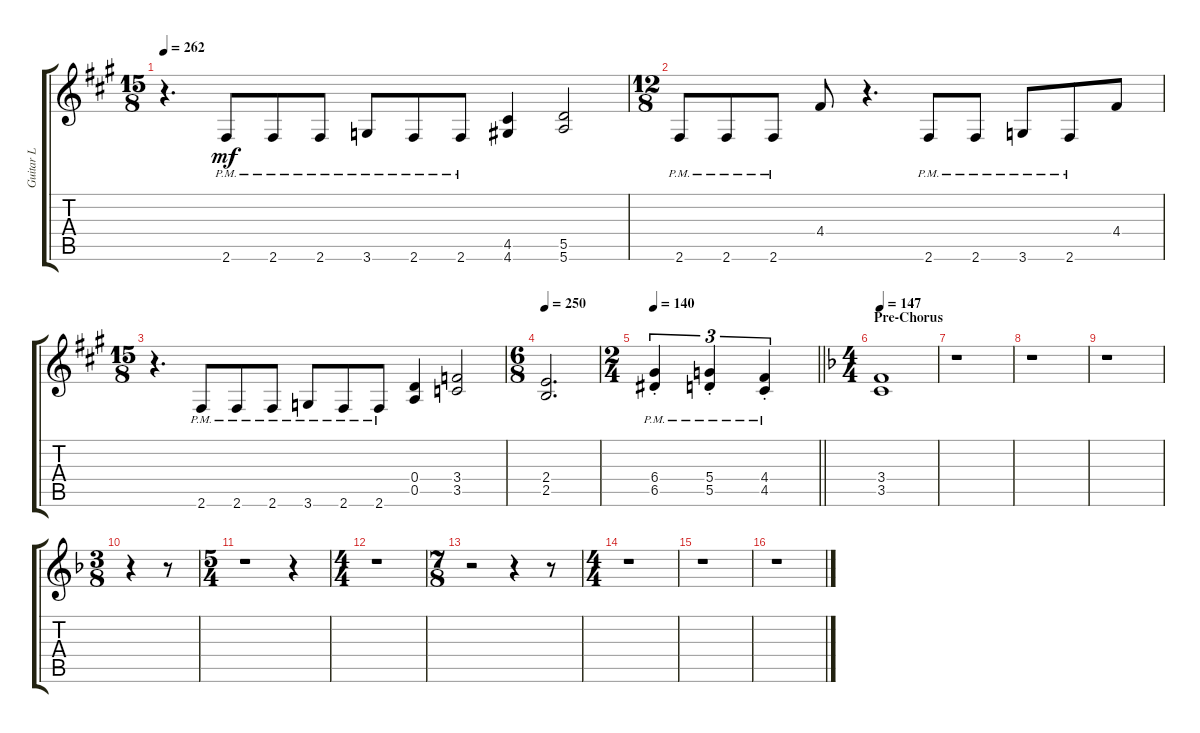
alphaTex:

\track ("Guitar L" "Guitar L") {instrument distortionguitar}
\staff {score tabs}
\tuning (E4 B3 G3 D3 A2 E2) {hide}
\ts (15 8)
\tempo 262
\clef g2
\ks a
r.4{d dy mf} 2.6{pm}.8 2.6{pm}.8 2.6{pm}.8 3.6{pm}.8 2.6{pm}.8 2.6{pm}.8 (4.5 4.6).4 (5.5 5.6).2 |
\ts (12 8)
2.6{pm}.8 2.6{pm}.8 2.6{pm}.8 4.4.8 r.4{d} 2.6{pm}.8 2.6{pm}.8 3.6{pm}.8 2.6{pm}.8 4.4.8 |
\ts (15 8)
r.4{d} 2.6{pm}.8 2.6{pm}.8 2.6{pm}.8 3.6{pm}.8 2.6{pm}.8 2.6{pm}.8 (0.4 0.5).4 (3.4 3.5).2 |
\ts (6 8)
\tempo 250
(2.4 2.5).2{d} |
\ts (2 4)
\tempo 140
\barLineRight lightlight
(6.4{pm st} 6.5{pm st}).4{tu (3 2)} (5.4{pm st} 5.5{pm st}).4{tu (3 2)} (4.4{pm st} 4.5{pm st}).4{tu (3 2)} |
\ts (4 4)
\section ("" "Pre-Chorus")
\tempo 147
\ks f
(3.4 3.5).1 |
r.1 |
r.1 |
r.1 |
\ts (3 8)
r.4 r.8 |
\ts (5 4)
r.1 r.4 |
\ts (4 4)
r.1 |
\ts (7 8)
r.2 r.4 r.8 |
\ts (4 4)
r.1 |
r.1 |
r.1
